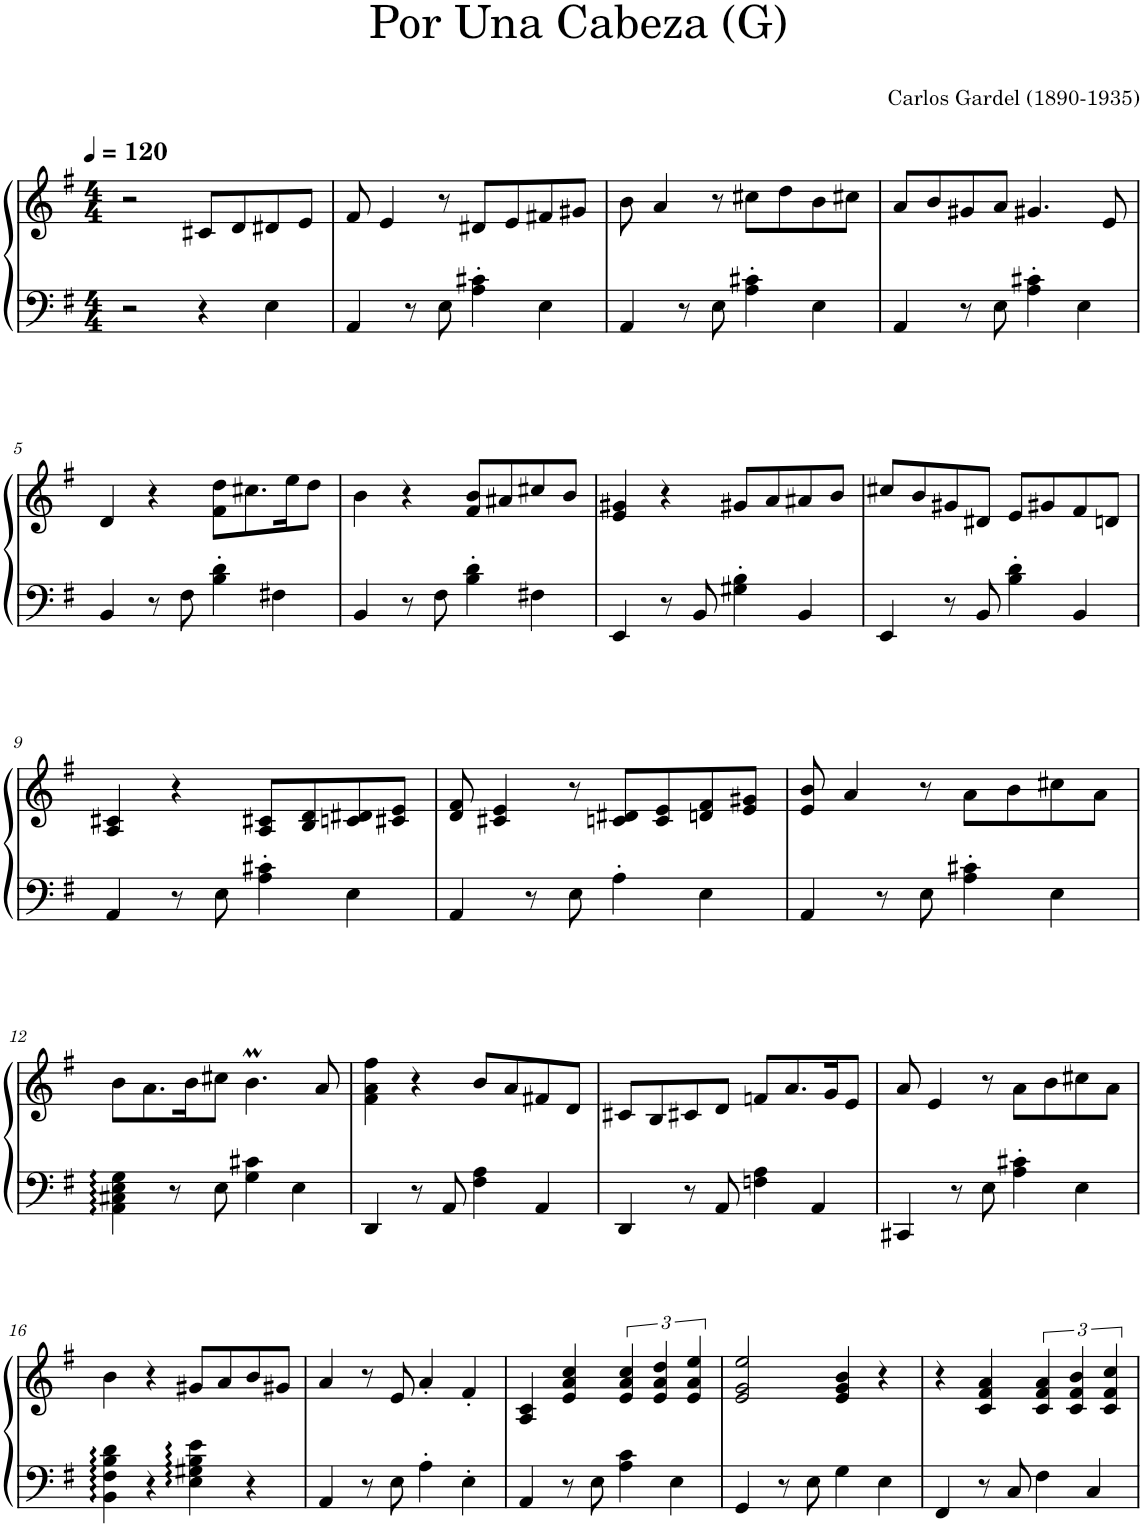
**kern	**kern
*part1	*part1
*staff2	*staff1
*I"Piano	*
*I'Pno.	*
*clefF4	*clefG2
*k[f#]	*k[f#]
*M4/4	*M4/4
*MM120	*MM120
=1	=1
2r	2r
4r	8c#X/L
.	8d/
4E\	8d#X/
.	8e/J
=2	=2
4AA/	8f#/
.	4e/
8r	.
8E\	8r
4A\' 4c#X\'	8d#X/L
.	8e/
4E\	8f#X/
.	8g#X/J
=3	=3
4AA/	8b\
.	4a/
8r	.
8E\	8r
4A\' 4c#X\'	8cc#X\L
.	8dd\
4E\	8b\
.	8cc#X\J
=4	=4
4AA/	8a/L
.	8b/
8r	8g#X/
8E\	8a/J
4A\' 4c#X\'	4.g#X/
4E\	.
.	8e/
!!LO:LB:g=z
=5	=5
4BB/	4d/
8r	4r
8F#\	.
4B\' 4d\'	8f#\ 8dd\L
.	8.cc#X\
4F#X\	.
.	16ee\K
.	8dd\J
=6	=6
4BB/	4b\
8r	4r
8F#\	.
4B\' 4d\'	8f#/ 8b/L
.	8a#X/
4F#X\	8cc#X/
.	8b/J
=7	=7
4EE/	4e/ 4g#X/
8r	4r
8BB/	.
4G#X\' 4B\'	8g#X/L
.	8a/
4BB/	8a#X/
.	8b/J
=8	=8
4EE/	8cc#X/L
.	8b/
8r	8g#X/
8BB/	8d#X/J
4B\' 4d\'	8e/L
.	8g#X/
4BB/	8f#/
.	8dn/J
!!LO:LB:g=z
=9	=9
4AA/	4A/ 4c#X/
8r	4r
8E\	.
4A\' 4c#X\'	8A/ 8c#X/L
.	8B/ 8d/
4E\	8cn/ 8d#X/
.	8c#X/ 8e/J
=10	=10
4AA/	8d/ 8f#/
.	4c#X/ 4e/
8r	.
8E\	8r
4A'\	8cn/ 8d#X/L
.	8c/ 8e/
4E\	8dn/ 8f#/
.	8e/ 8g#X/J
=11	=11
4AA/	8e/ 8b/
.	4a/
8r	.
8E\	8r
4A\' 4c#X\'	8a\L
.	8b\
4E\	8cc#X\
.	8a\J
!!LO:LB:g=z
=12	=12
4AA\:: 4C#X\:: 4E\:: 4G\::	8b\L
.	8.a\
8r	.
.	16b\K
8E\	8cc#X\J
4G\ 4c#X\	4.bm\
4E\	.
.	8a/
=13	=13
4DD/	4f#\ 4a\ 4ff#\
8r	4r
8AA/	.
4F#\ 4A\	8b/L
.	8a/
4AA/	8f#X/
.	8d/J
=14	=14
4DD/	8c#X/L
.	8B/
8r	8c#X/
8AA/	8d/J
4Fn\ 4A\	8fn/L
.	8.a/
4AA/	.
.	16g/K
.	8e/J
=15	=15
4CC#X/	8a/
.	4e/
8r	.
8E\	8r
4A\' 4c#X\'	8a\L
.	8b\
4E\	8cc#X\
.	8a\J
!!LO:LB:g=z
=16	=16
4BB\:: 4F#\:: 4B\:: 4d\::	4b\
4r	4r
4E\:: 4G#X\:: 4B\:: 4e\::	8g#X/L
.	8a/
4r	8b/
.	8g#X/J
=17	=17
4AA/	4a/
8r	8r
8E\	8e/
4A'\	4a'/
4E'\	4f#'/
=18	=18
4AA/	4A/ 4c/
8r	4e/ 4a/ 4cc/
8E\	.
4A\ 4c\	6e/ 6a/ 6cc/
.	6e/ 6a/ 6dd/
4E\	.
.	6e/ 6a/ 6ee/
=19	=19
4GG/	2e/ 2g/ 2ee/
8r	.
8E\	.
4G\	4e/ 4g/ 4b/
4E\	4r
=20	=20
4FF#/	4r
8r	4c/ 4f#/ 4a/
8C/	.
4F#\	6c/ 6f#/ 6a/
.	6c/ 6f#/ 6b/
4C/	.
.	6c/ 6f#/ 6cc/
=	=
*-	*-
